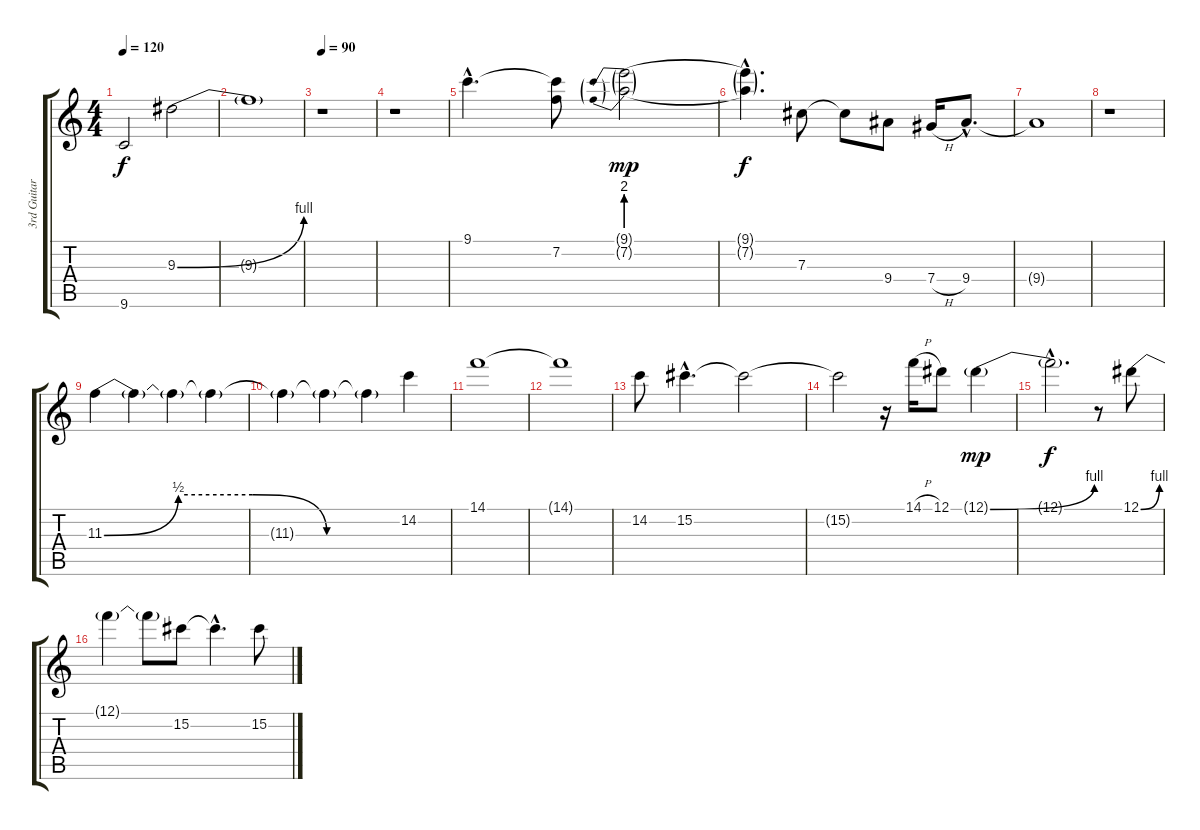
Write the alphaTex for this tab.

\track ("3rd Guitar" "3rd Guitar") {instrument distortionguitar}
\staff {score tabs}
\tuning (Eb4 Bb3 Gb3 Db3 Ab2 Eb2) {hide}
\ts (4 4)
\tempo 120
\clef g2
\ks c
9.6{t}.2{dy f} 9.3{be (bend 0 0 60 4)}.2 |
9.3{t}.1 |
\tempo 90
r.1 |
r.1 |
9.1{hac}.4{d} (9.1{t} 7.2).8 (9.1{be (prebend 0 8 60 8) g} 7.2{be (prebend 0 8 60 8) g}).2{dy mp} |
(9.1{hac t} 7.2{hac t}).4{d dy f} 7.3.8 7.3{t}.8 9.4.8 7.4{h}.16 9.4{hac}.8{d} |
9.4{t}.1 |
r.1 |
11.3{be (custom 0 0 15 2 30 2 45 0 60 0)}.4 11.3{t}.4 11.3{t}.4 11.3{t}.4 |
11.3{t}.4 11.3{t}.4 11.3{t}.4 14.2.4 |
14.1.1 |
14.1{t}.1 |
14.2.8 15.2{hac}.4{d} 15.2{t}.2 |
15.2{t}.2 r.16 14.1{h}.16 12.1.8 12.1{be (bend 0 0 60 4) g}.4{dy mp} |
12.1{hac t}.2{d dy f} r.8 12.1{be (bend 0 0 60 4)}.8 |
12.1{t}.4 12.1{t}.8 15.2.8 15.2{hac t}.4{d} 15.2.8
